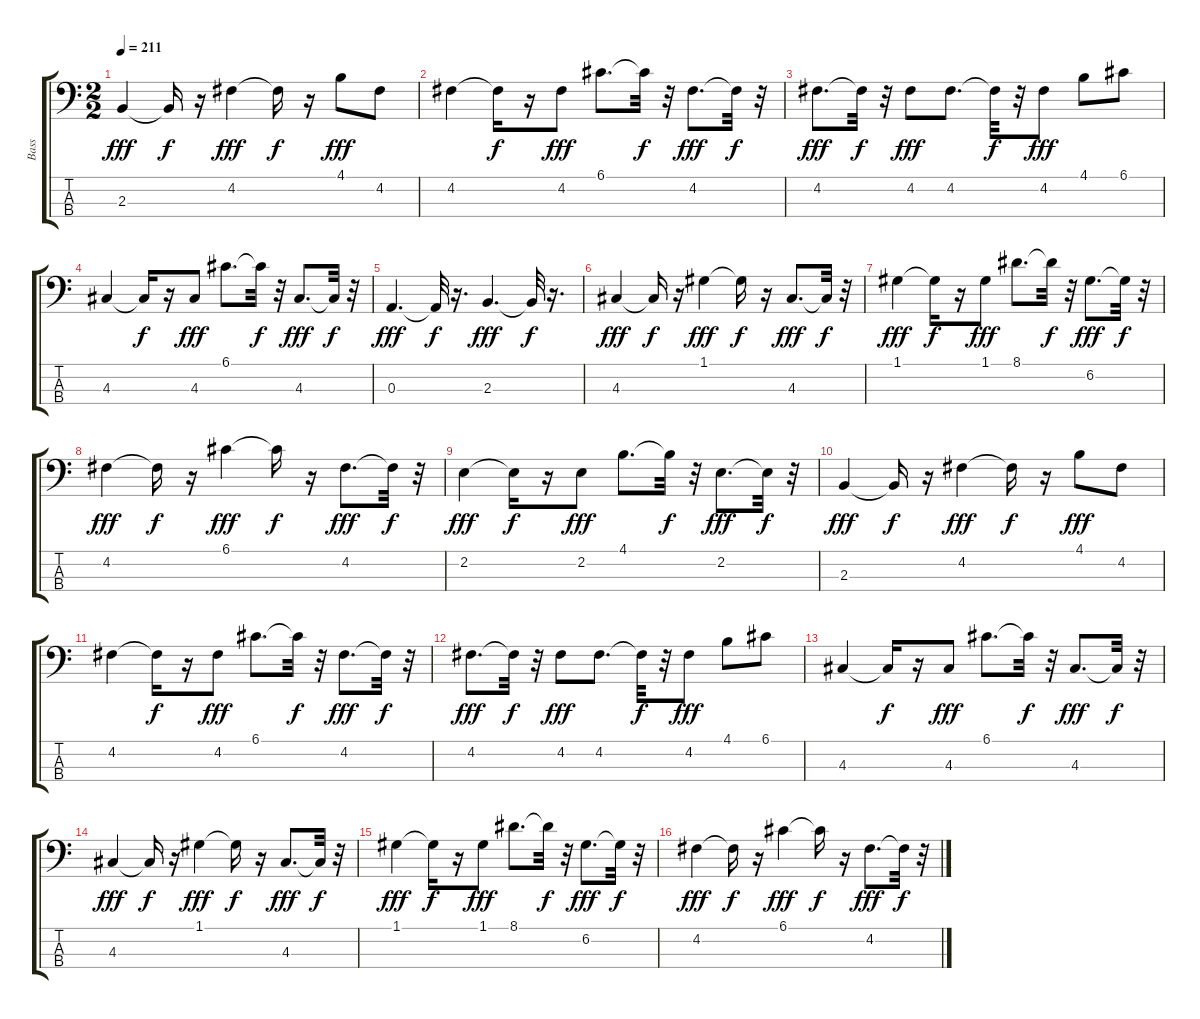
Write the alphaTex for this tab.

\track ("Bass" "Bass") {instrument fretlessbass}
\staff {score tabs}
\tuning (G2 D2 A1 E1) {hide}
\ts (2 2)
\tempo 211
\clef f4
\ks c
2.3.4{dy fff} 2.3{t}.16{dy f} r.16 4.2.4{dy fff} 4.2{t}.16{dy f} r.16 4.1.8{dy fff} 4.2.8 |
4.2.4 4.2{t}.16{dy f} r.16 4.2.8{dy fff} 6.1.8{d} 6.1{t}.32{dy f} r.32 4.2.8{d dy fff} 4.2{t}.32{dy f} r.32 |
4.2.8{d dy fff} 4.2{t}.32{dy f} r.32 4.2.8{dy fff} 4.2.8{d} 4.2{t}.32{dy f} r.32 4.2.8{dy fff} 4.1.8 6.1.8 |
4.3.4 4.3{t}.16{dy f} r.16 4.3.8{dy fff} 6.1.8{d} 6.1{t}.32{dy f} r.32 4.3.8{d dy fff} 4.3{t}.32{dy f} r.32 |
0.3.4{d dy fff} 0.3{t}.32{dy f} r.16{d} 2.3.4{d dy fff} 2.3{t}.32{dy f} r.16{d} |
4.3.4{dy fff} 4.3{t}.16{dy f} r.16 1.1.4{dy fff} 1.1{t}.16{dy f} r.16 4.3.8{d dy fff} 4.3{t}.32{dy f} r.32 |
1.1.4{dy fff} 1.1{t}.16{dy f} r.16 1.1.8{dy fff} 8.1.8{d} 8.1{t}.32{dy f} r.32 6.2.8{d dy fff} 6.2{t}.32{dy f} r.32 |
4.2.4{dy fff} 4.2{t}.16{dy f} r.16 6.1.4{dy fff} 6.1{t}.16{dy f} r.16 4.2.8{d dy fff} 4.2{t}.32{dy f} r.32 |
2.2.4{dy fff} 2.2{t}.16{dy f} r.16 2.2.8{dy fff} 4.1.8{d} 4.1{t}.32{dy f} r.32 2.2.8{d dy fff} 2.2{t}.32{dy f} r.32 |
2.3.4{dy fff} 2.3{t}.16{dy f} r.16 4.2.4{dy fff} 4.2{t}.16{dy f} r.16 4.1.8{dy fff} 4.2.8 |
4.2.4 4.2{t}.16{dy f} r.16 4.2.8{dy fff} 6.1.8{d} 6.1{t}.32{dy f} r.32 4.2.8{d dy fff} 4.2{t}.32{dy f} r.32 |
4.2.8{d dy fff} 4.2{t}.32{dy f} r.32 4.2.8{dy fff} 4.2.8{d} 4.2{t}.32{dy f} r.32 4.2.8{dy fff} 4.1.8 6.1.8 |
4.3.4 4.3{t}.16{dy f} r.16 4.3.8{dy fff} 6.1.8{d} 6.1{t}.32{dy f} r.32 4.3.8{d dy fff} 4.3{t}.32{dy f} r.32 |
4.3.4{dy fff} 4.3{t}.16{dy f} r.16 1.1.4{dy fff} 1.1{t}.16{dy f} r.16 4.3.8{d dy fff} 4.3{t}.32{dy f} r.32 |
1.1.4{dy fff} 1.1{t}.16{dy f} r.16 1.1.8{dy fff} 8.1.8{d} 8.1{t}.32{dy f} r.32 6.2.8{d dy fff} 6.2{t}.32{dy f} r.32 |
4.2.4{dy fff} 4.2{t}.16{dy f} r.16 6.1.4{dy fff} 6.1{t}.16{dy f} r.16 4.2.8{d dy fff} 4.2{t}.32{dy f} r.32
